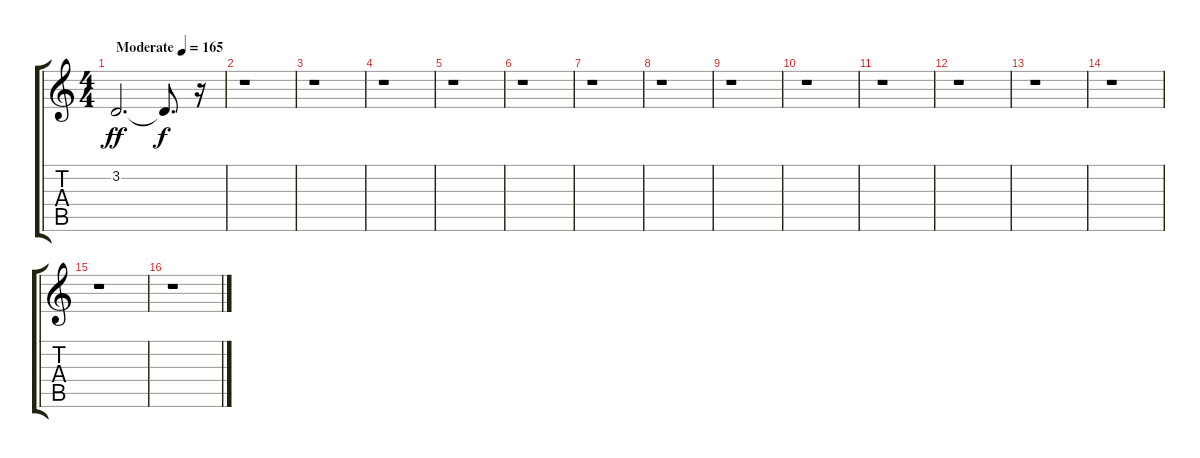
\track (" " " ") {instrument reversecymbal}
\staff {score tabs}
\tuning (E4 B3 G3 D3 A2 E2) {hide}
\ts (4 4)
\tempo (165 "Moderate")
\clef g2
\ks c
3.2.2{d dy ff instrument reversecymbal} 3.2{t}.8{d dy f} r.16 |
r.1 |
r.1 |
r.1 |
r.1 |
r.1 |
r.1 |
r.1 |
r.1 |
r.1 |
r.1 |
r.1 |
r.1 |
r.1 |
r.1 |
r.1
